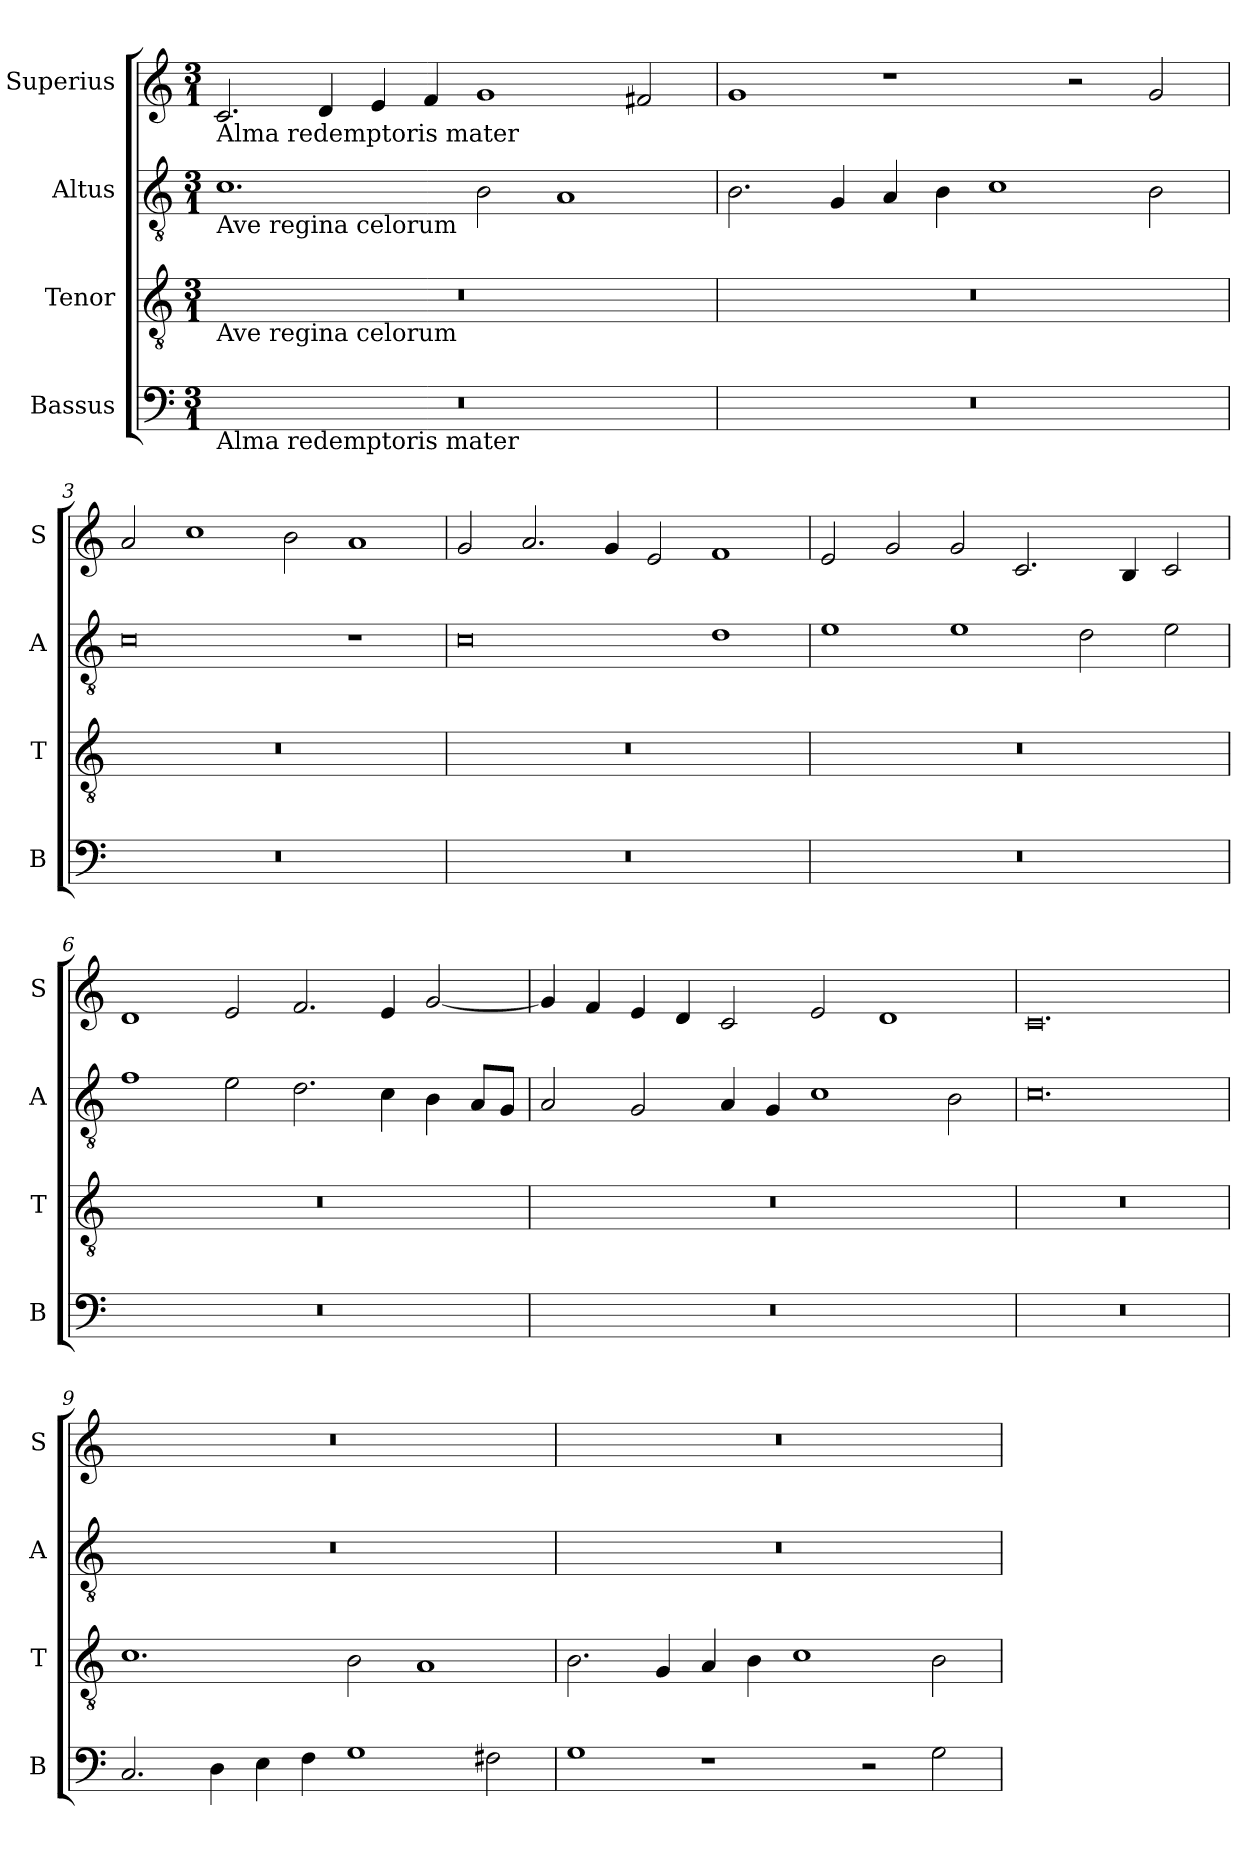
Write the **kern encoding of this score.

**kern	**kern	**kern	**kern
*part4	*part3	*part2	*part1
*staff4	*staff3	*staff2	*staff1
*I"Bassus	*I"Tenor	*I"Altus	*I"Superius
*I'B	*I'T	*I'A	*I'S
*clefF4	*clefGv2	*clefGv2	*clefG2
*k[]	*k[]	*k[]	*k[]
*M3/1	*M3/1	*M3/1	*M3/1
=1	=1	=1	=1
!	!	!	!LO:TX:b:t=Alma redemptoris mater
!	!	!LO:TX:b:t=Ave regina celorum	!
!	!LO:TX:b:t=Ave regina celorum	!	!
!LO:TX:b:t=Alma redemptoris mater	!	!	!
0.r	0.r	1.c	2.c/
.	.	.	4d/
.	.	.	4e/
.	.	.	4f/
.	.	2B\	1g
.	.	1A	.
.	.	.	2f#X/
=2	=2	=2	=2
0.r	0.r	2.B\	1g
.	.	4G/	.
.	.	4A/	1r
.	.	4B\	.
.	.	1c	.
.	.	.	2r
.	.	2B\	2g/
=3	=3	=3	=3
0.r	0.r	0c	2a/
.	.	.	1cc
.	.	.	2b\
.	.	1r	1a
=4	=4	=4	=4
0.r	0.r	0c	2g/
.	.	.	2.a/
.	.	.	4g/
.	.	.	2e/
.	.	1d	1f
=5	=5	=5	=5
0.r	0.r	1e	2e/
.	.	.	2g/
.	.	1e	2g/
.	.	.	2.c/
.	.	2d\	.
.	.	.	4B/
.	.	2e\	2c/
=6	=6	=6	=6
0.r	0.r	1f	1d
.	.	2e\	2e/
.	.	2.d\	2.f/
.	.	4c\	4e/
.	.	4B\	[2g/
.	.	8A/L	.
.	.	8G/J	.
=7	=7	=7	=7
0.r	0.r	2A/	4g/]
.	.	.	4f/
.	.	2G/	4e/
.	.	.	4d/
.	.	4A/	2c/
.	.	4G/	.
.	.	1c	2e/
.	.	.	1d
.	.	2B\	.
=8	=8	=8	=8
0.r	0.r	0.c	0.c
=9	=9	=9	=9
2.C/	1.c	0.r	0.r
4D\	.	.	.
4E\	.	.	.
4F\	.	.	.
1G	2B\	.	.
.	1A	.	.
2F#X\	.	.	.
=10	=10	=10	=10
1G	2.B\	0.r	0.r
.	4G/	.	.
1r	4A/	.	.
.	4B\	.	.
.	1c	.	.
2r	.	.	.
2G\	2B\	.	.
=	=	=	=
*-	*-	*-	*-
